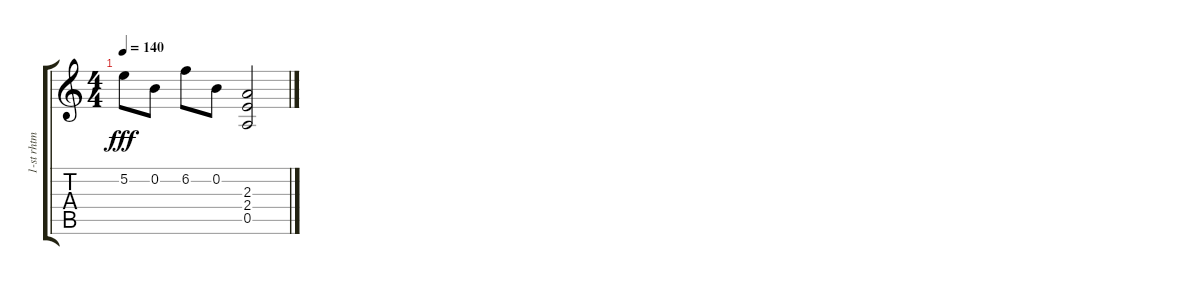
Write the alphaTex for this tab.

\track ("1-st rhtm gtr" "1-st rhtm ") {instrument distortionguitar}
\staff {score tabs}
\tuning (E4 B3 G3 D3 A2 E2) {hide}
\ts (4 4)
\tempo 140
\clef g2
\ks c
5.2.8{dy fff} 0.2.8 6.2.8 0.2.8 (2.3 2.4 0.5).2
